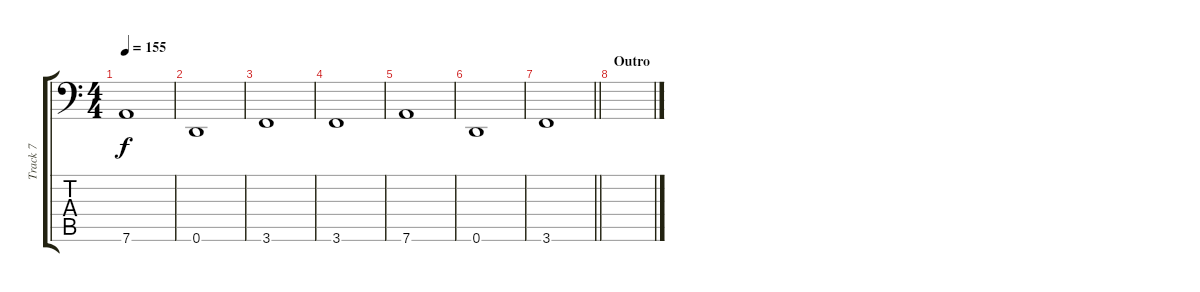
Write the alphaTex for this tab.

\track ("Track 7" "Track 7") {instrument synthbass2}
\staff {score tabs}
\tuning (D4 B3 G3 D3 A2 D1) {hide}
\ts (4 4)
\tempo 155
\clef f4
\ks c
7.6.1{dy f} |
0.6.1 |
3.6.1 |
3.6.1 |
7.6.1 |
0.6.1 |
\barLineRight lightlight
3.6.1 |
\section ("" "Outro")
